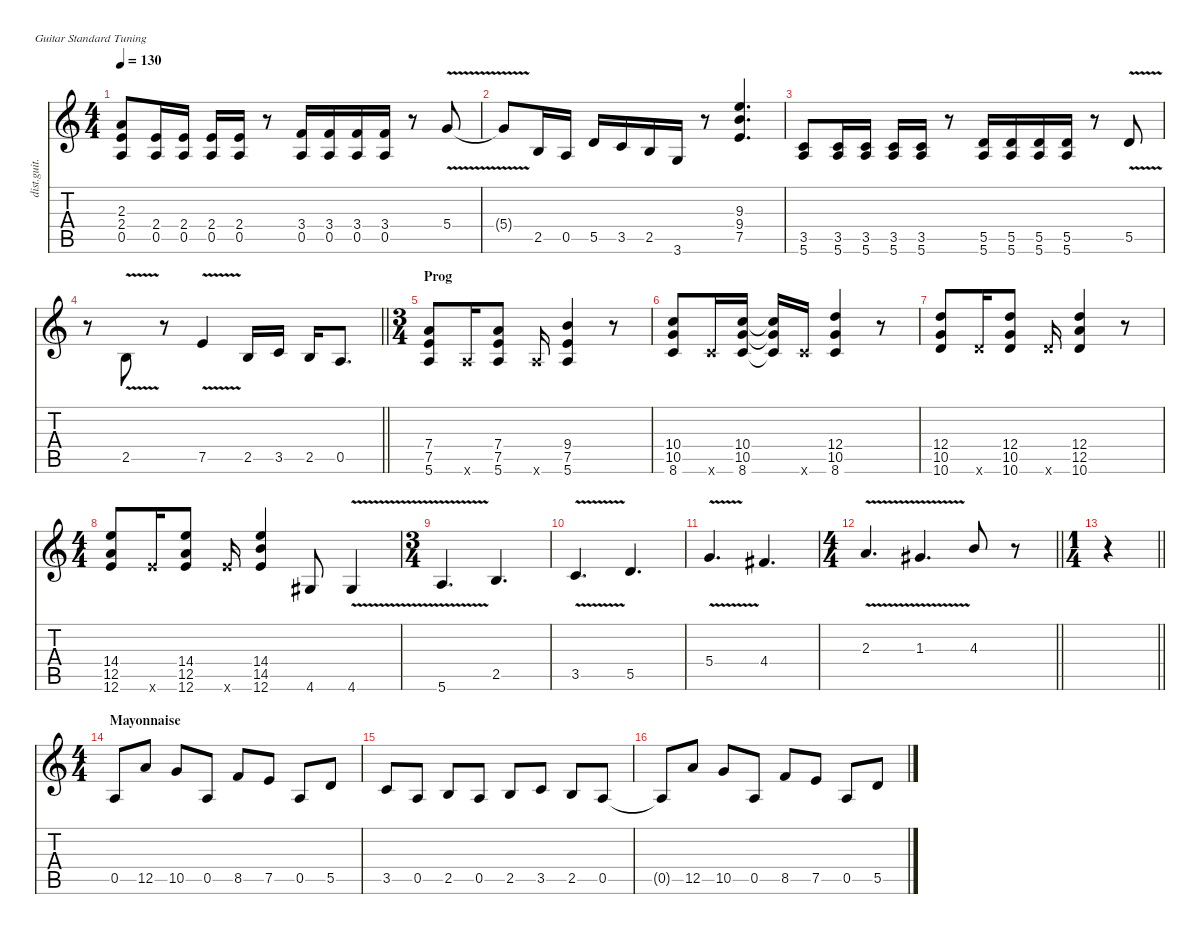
\defaultSystemsLayout 4
\hideDynamics
\bracketExtendMode nobrackets
\track ("Hichem" "dist.guit.") {instrument distortionguitar}
\staff {score tabs}
\tuning (E4 B3 G3 D3 A2 E2)
\voice
\ts (4 4)
\tempo 130
\clef g2
\ks c
(2.3 2.4 0.5).8{dy f beam Up} (2.4 0.5).16{beam Up} (2.4 0.5).16{beam Up} (2.4 0.5).16{beam Up} (2.4 0.5).16{beam Up} r.8{beam Up} (3.4 0.5).16{beam Up} (3.4 0.5).16{beam Up} (3.4 0.5).16{beam Up} (3.4 0.5).16{beam Up} r.8{beam Up} 5.4{v}.8{beam Up} |
5.4{v t}.8{beam Up} 2.5.16{beam Up} 0.5.16{beam Up} 5.5.16{beam Up} 3.5.16{beam Up} 2.5.16{beam Up} 3.6.16{beam Up} r.8{beam Up} (9.3 9.4 7.5).4{d beam Up} |
(3.5 5.6).8{beam Up} (3.5 5.6).16{beam Up} (3.5 5.6).16{beam Up} (3.5 5.6).16{beam Up} (3.5 5.6).16{beam Up} r.8{beam Up} (5.5 5.6).16{beam Up} (5.5 5.6).16{beam Up} (5.5 5.6).16{beam Up} (5.5 5.6).16{beam Up} r.8{beam Up} 5.5{v}.8{beam Up} |
\barLineRight lightlight
r.8{beam Down} 2.5{v}.8{beam Up} r.8{beam Up} 7.5{v}.4{beam Up} 2.5.16{beam Up} 3.5.16{beam Up} 2.5.16{beam Up} 0.5.8{d beam Up} |
\ts (3 4)
\beaming (8 2 2 2)
\section ("" "Prog")
(7.4 7.5 5.6).8{beam Up} 5.6{x}.16{beam Up} (7.4 7.5 5.6).8{beam Up} 5.6{x}.16{beam Up} (9.4 7.5 5.6).4{beam Up} r.8{beam Up} |
(10.4 10.5 8.6).8{beam Up} 8.6{x}.16{beam Up} (10.4 10.5 8.6).16{beam Up} (10.4{t} 10.5{t} 8.6{t}).16{beam Up} 8.6{x}.16{beam Up} (12.4 10.5 8.6).4{beam Up} r.8{beam Up} |
(12.4 10.5 10.6).8{beam Up} 10.6{x}.16{beam Up} (12.4 10.5 10.6).8{beam Up} 10.6{x}.16{beam Up} (12.4 12.5 10.6).4{beam Up} r.8{beam Up} |
\ts (4 4)
\beaming (8 2 2 2 2)
(14.4 12.5 12.6).8{beam Up} 12.6{x}.16{beam Up} (14.4 12.5 12.6).8{beam Up} 12.6{x}.16{beam Up} (14.4 14.5 12.6).4{beam Up} 4.6{acc #}.8{beam Up} 4.6{v acc #}.4{beam Up} |
\ts (3 4)
\beaming (8 2 2 2)
5.6{v}.4{d beam Up} 2.5.4{d beam Up} |
3.5{v}.4{d beam Up} 5.5.4{d beam Up} |
\beaming (8 6 4)
5.4{v}.4{d beam Up} 4.4{acc #}.4{d beam Up} |
\ts (4 4)
\beaming (8 6 4)
\barLineRight lightlight
2.3{v}.4{d beam Up} 1.3{v acc #}.4{d beam Up} 4.3.8{beam Up} r.8{beam Up} |
\ts (1 4)
\beaming (8 2)
\barLineRight lightlight
r.4{beam Up} |
\ts (4 4)
\beaming (8 2 2 2 2)
\section ("" "Mayonnaise")
0.5.8{beam Up} 12.5.8{beam Up} 10.5.8{beam Up} 0.5.8{beam Up} 8.5.8{beam Up} 7.5.8{beam Up} 0.5.8{beam Up} 5.5.8{beam Up} |
3.5.8{beam Up} 0.5.8{beam Up} 2.5.8{beam Up} 0.5.8{beam Up} 2.5.8{beam Up} 3.5.8{beam Up} 2.5.8{beam Up} 0.5.8{beam Up} |
0.5{t}.8{beam Up} 12.5.8{beam Up} 10.5.8{beam Up} 0.5.8{beam Up} 8.5.8{beam Up} 7.5.8{beam Up} 0.5.8{beam Up} 5.5.8{beam Up}
\voice
\clef g2
\ottava regular
\simile none
\ks c
|
|
|
\barLineRight lightlight
|
|
|
|
|
|
|
|
\barLineRight lightlight
|
\barLineRight lightlight
r.4{dy mf beam Down} |
|
|
